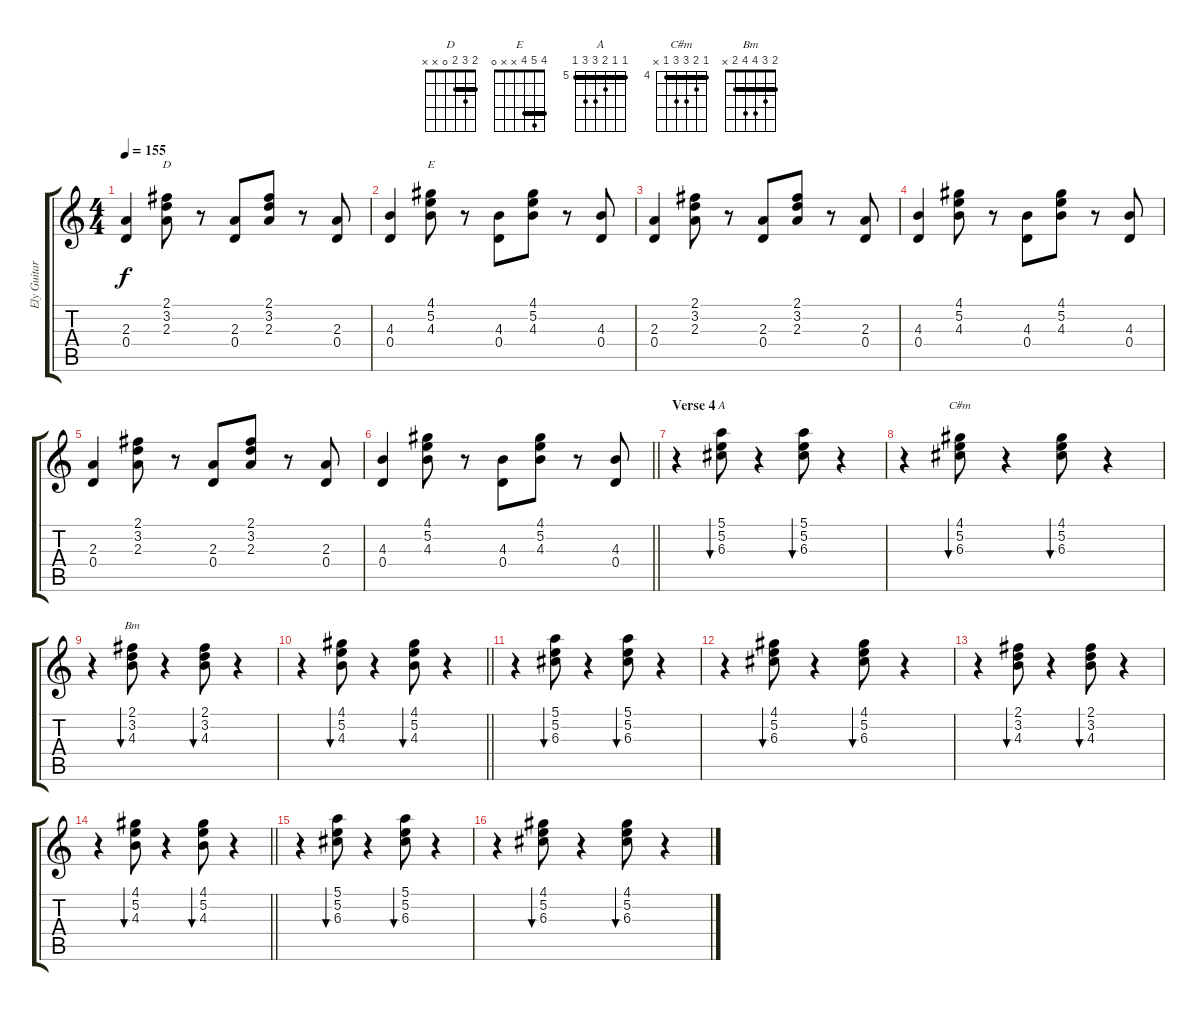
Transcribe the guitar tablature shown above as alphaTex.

\track ("Ely Guitar" "Ely Guitar") {instrument electricguitarclean}
\staff {score tabs}
\tuning (E4 B3 G3 D3 A2 E2) {hide}
\chord ("D" 2 3 2 0 x x) {barre 2}
\chord ("E" 4 5 4 x x 0) {barre 4}
\chord ("A" 5 5 6 7 7 5) {firstfret 5 barre 5}
\chord ("C#m" 4 5 6 6 4 x) {firstfret 4 barre 4}
\chord ("Bm" 2 3 4 4 2 x) {barre 2}
\ts (4 4)
\tempo 155
\clef g2
\ks c
(2.3 0.4).4{dy f} (2.1 3.2 2.3).8{ch "D"} r.8 (2.3 0.4).8 (2.1 3.2 2.3).8 r.8 (2.3 0.4).8 |
(4.3 0.4).4 (4.1 5.2 4.3).8{ch "E"} r.8 (4.3 0.4).8 (4.1 5.2 4.3).8 r.8 (4.3 0.4).8 |
(2.3 0.4).4 (2.1 3.2 2.3).8 r.8 (2.3 0.4).8 (2.1 3.2 2.3).8 r.8 (2.3 0.4).8 |
(4.3 0.4).4 (4.1 5.2 4.3).8 r.8 (4.3 0.4).8 (4.1 5.2 4.3).8 r.8 (4.3 0.4).8 |
(2.3 0.4).4 (2.1 3.2 2.3).8 r.8 (2.3 0.4).8 (2.1 3.2 2.3).8 r.8 (2.3 0.4).8 |
\barLineRight lightlight
(4.3 0.4).4 (4.1 5.2 4.3).8 r.8 (4.3 0.4).8 (4.1 5.2 4.3).8 r.8 (4.3 0.4).8 |
\section ("" "Verse 4")
r.4 (5.1 5.2 6.3).8{bu 60 ch "A"} r.4 (5.1 5.2 6.3).8{bu 60} r.4 |
r.4 (4.1 5.2 6.3).8{bu 60 ch "C#m"} r.4 (4.1 5.2 6.3).8{bu 60} r.4 |
r.4 (2.1 3.2 4.3).8{bu 60 ch "Bm"} r.4 (2.1 3.2 4.3).8{bu 60} r.4 |
\barLineRight lightlight
r.4 (4.1 5.2 4.3).8{bu 60} r.4 (4.1 5.2 4.3).8{bu 60} r.4 |
r.4 (5.1 5.2 6.3).8{bu 60} r.4 (5.1 5.2 6.3).8{bu 60} r.4 |
r.4 (4.1 5.2 6.3).8{bu 60} r.4 (4.1 5.2 6.3).8{bu 60} r.4 |
r.4 (2.1 3.2 4.3).8{bu 60} r.4 (2.1 3.2 4.3).8{bu 60} r.4 |
\barLineRight lightlight
r.4 (4.1 5.2 4.3).8{bu 60} r.4 (4.1 5.2 4.3).8{bu 60} r.4 |
r.4 (5.1 5.2 6.3).8{bu 60} r.4 (5.1 5.2 6.3).8{bu 60} r.4 |
r.4 (4.1 5.2 6.3).8{bu 60} r.4 (4.1 5.2 6.3).8{bu 60} r.4
